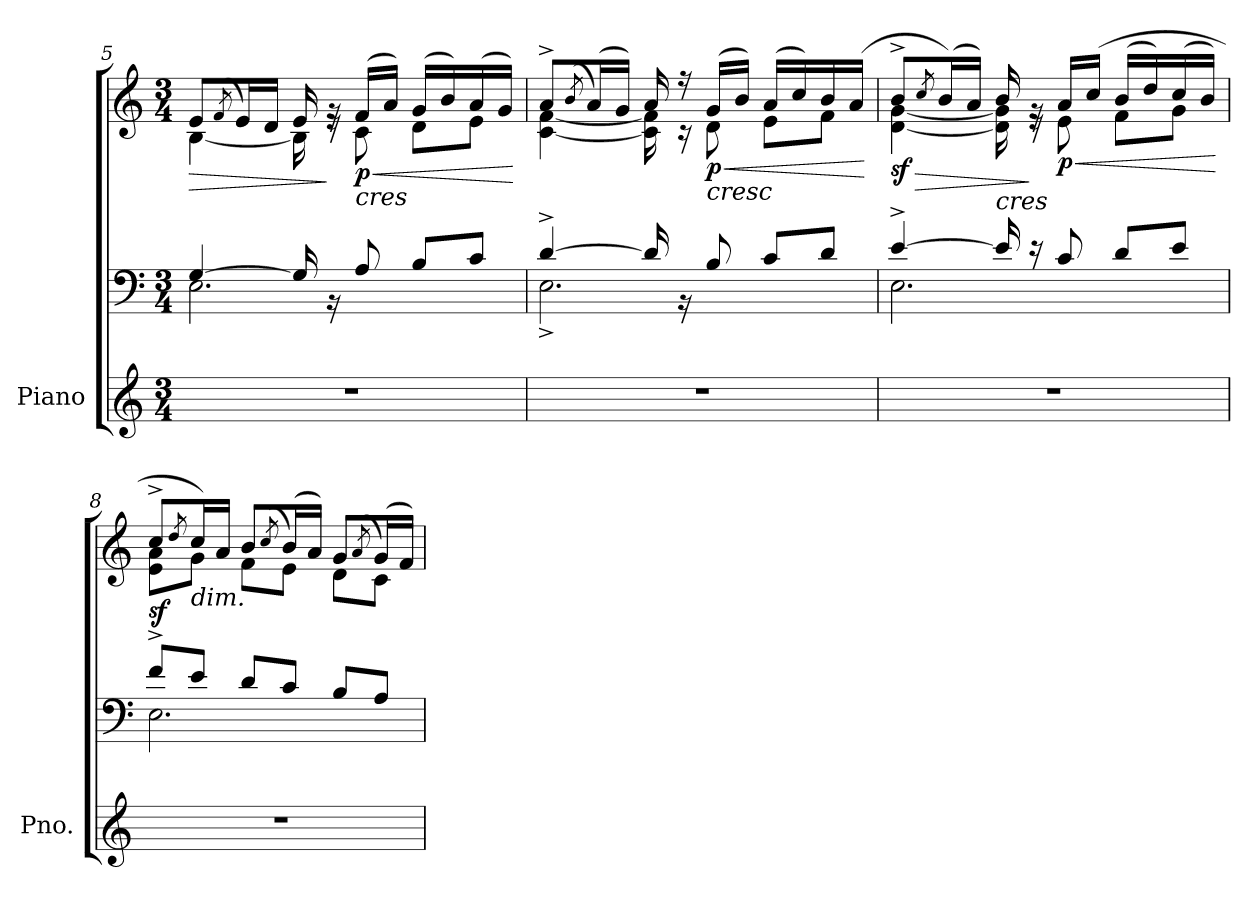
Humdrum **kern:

**kern	**kern	**kern	**dynam
*part1	*part1	*part1	*part1
*staff3	*staff2	*staff1	*staff1/2/3
*I"Piano	*	*	*
*I'Pno.	*	*	*
*clefG2	*clefF4	*clefG2	*
*k[]	*k[]	*k[]	*
*M3/4	*M3/4	*M3/4	*
=5	=5	=5	=5
*	*^	*	*
!	!	!	!	!LO:HP:b
*	*	*	*^	*
2.r	[4G/	2.E\	8e/L	[4B\	>
.	.	.	(<8qf/	.	.
.	.	.	16e/L)	.	.
.	.	.	16d/JJ	.	.
.	16G/]	.	16e/	16B\]	.
.	16rBB	.	16re	16rg	]
!	!	!	!LO:TX:b:i:t=cres	!	!
!	!	!	!	!	!LO:HP:b
!	!	!	!	!	!LO:DY:n=1:b
.	8A/	.	(<16f/LL	8c\	< p
.	.	.	16a/JJ)	.	.
.	8B/L	.	(<16g/LL	8d\L	.
.	.	.	16b/)	.	.
.	8c/J	.	(<16a/	8e\J	.
.	.	.	16g/JJ)	.	.
*	*v	*v	*	*	*
*	*	*v	*v	*
.	.	.	[
=6	=6	=6	=6
*	*^	*^	*
!	!	!	!	!	!LO:DY:a=2
!	!	!	!	!	!LO:DY:n=1:b
2.r	[4d^/	2.E^\	8a^/L	[4c\ [4f\	sf sf
.	.	.	(<8qb/	.	.
.	.	.	(<16a/L)	.	.
.	.	.	16g/JJ)	.	.
.	16d/]	.	16a/	16c\] 16f\]	.
.	16rBB	.	16r	16r	.
!	!	!	!LO:TX:b:i:t=cresc	!	!
!	!	!	!	!	!LO:HP:b
!	!	!	!	!	!LO:DY:n=2:b
.	8B/	.	(<16g/LL	8d\	< p
.	.	.	16b/JJ)	.	.
.	8c/L	.	(<16a/LL	8e\L	.
.	.	.	16cc/)	.	.
.	8d/J	.	16b/	(<8f\J	.
.	.	.	(16a/JJ	.	.
*	*v	*v	*	*	*
*	*	*v	*v	*
.	.	.	[
!!LO:LB:g=z
=7	=7	=7	=7
*	*^	*	*
!	!	!	!	!LO:HP:b
*	*	*	*^	*
!	!	!	!	!	!LO:DY:n=1:b
2.r	[4e^/	2.E\	8b^/L	[4d\ [4g\	> sf
.	.	.	8qcc/	.	.
.	.	.	(<16b/L)	.	.
.	.	.	16a/JJ)	.	.
!	!	!	!LO:TX:b:i:t=cres	!	!
.	16e/]	.	16b/	16d\] 16g\]	.
.	16r	.	16rg	16r	]
!	!	!	!	!	!LO:HP:b
!	!	!	!	!	!LO:DY:n=2:b
.	8c/	.	16a/LL	(<8e\	< p
.	.	.	(16cc/JJ	.	.
.	8d/L	.	(<16b/LL	8f\L	.
.	.	.	16dd/)	.	.
.	8e/J	.	(<16cc/	8g\J	.
.	.	.	16b/JJ)	.	.
*	*v	*v	*	*	*
*	*	*v	*v	*
.	.	.	[
=8	=8	=8	=8
*	*	*MM74	*
*	*^	*^	*
!	!	!	!	!	!LO:DY:b
2.r	8f^/L	2.E\	8cc^/L	8e\ 8a\L	sf
.	.	.	8qdd/	.	.
!	!	!	!LO:TX:b:i:t=dim.	!	!
.	8e/J	.	16cc/L)	(<8g\J	.
.	.	.	(16a/JJ	.	.
.	8d/L	.	8b/L	8f\L	.
.	.	.	(<8qcc/	.	.
.	8c/J	.	(<16b/L)	8e\J	.
.	.	.	16a/JJ)	.	.
*	*	*	*MM72	*	*
.	8B/L	.	8g/L	8d\L	.
.	.	.	(<8qa/	.	.
.	8A/J)	.	(<16g/L)	8c\J	.
.	.	.	16f/JJ)	.	.
*	*v	*v	*	*	*
*	*	*v	*v	*
=	=	=	=
*-	*-	*-	*-
